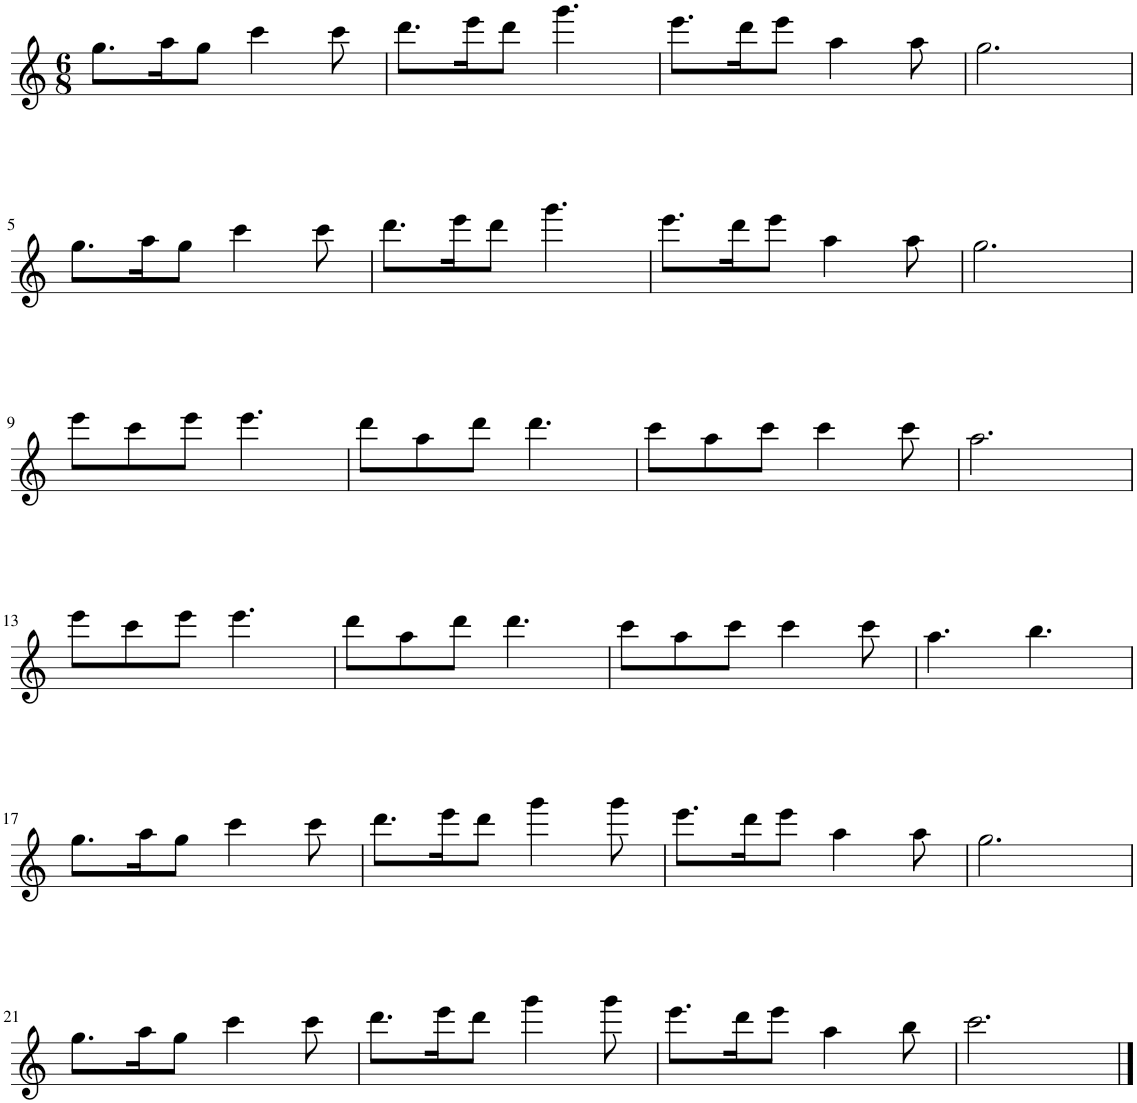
**kern
*part1
*staff1
*I"Flute, Flute
*clefG2
*k[]
*M6/8
=1
8.gg\L
16aa\K
8gg\J
4ccc\
8ccc\
=2
8.ddd\L
16eee\K
8ddd\J
4.ggg\
=3
8.eee\L
16ddd\K
8eee\J
4aa\
8aa\
=4
2.gg\
!!LO:LB:g=z
=5
8.gg\L
16aa\K
8gg\J
4ccc\
8ccc\
=6
8.ddd\L
16eee\K
8ddd\J
4.ggg\
=7
8.eee\L
16ddd\K
8eee\J
4aa\
8aa\
=8
2.gg\
!!LO:LB:g=z
=9
8eee\L
8ccc\
8eee\J
4.eee\
=10
8ddd\L
8aa\
8ddd\J
4.ddd\
=11
8ccc\L
8aa\
8ccc\J
4ccc\
8ccc\
=12
2.aa\
!!LO:LB:g=z
=13
8eee\L
8ccc\
8eee\J
4.eee\
=14
8ddd\L
8aa\
8ddd\J
4.ddd\
=15
8ccc\L
8aa\
8ccc\J
4ccc\
8ccc\
=16
4.aa\
4.bb\
!!LO:LB:g=z
=17
8.gg\L
16aa\K
8gg\J
4ccc\
8ccc\
=18
8.ddd\L
16eee\K
8ddd\J
4ggg\
8ggg\
=19
8.eee\L
16ddd\K
8eee\J
4aa\
8aa\
=20
2.gg\
!!LO:LB:g=z
=21
8.gg\L
16aa\K
8gg\J
4ccc\
8ccc\
=22
8.ddd\L
16eee\K
8ddd\J
4ggg\
8ggg\
=23
8.eee\L
16ddd\K
8eee\J
4aa\
8bb\
=24
2.ccc\
==
*-
